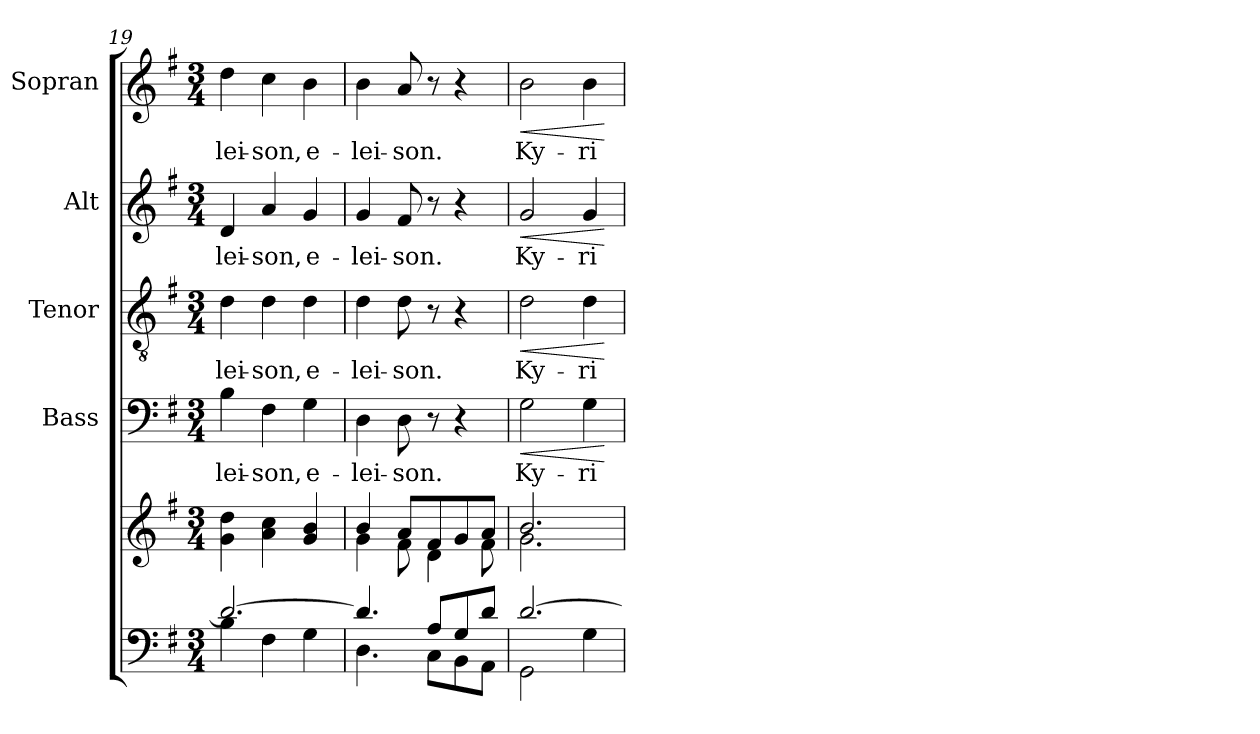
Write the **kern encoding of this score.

**kern	**kern	**kern	**text	**dynam	**kern	**text	**dynam	**kern	**text	**dynam	**kern	**text	**dynam
*part5	*part5	*part4	*part4	*part4	*part3	*part3	*part3	*part2	*part2	*part2	*part1	*part1	*part1
*staff6	*staff5	*staff4	*staff4	*staff4	*staff3	*staff3	*staff3	*staff2	*staff2	*staff2	*staff1	*staff1	*staff1
*	*	*I"Bass	*	*	*I"Tenor	*	*	*I"Alt	*	*	*I"Sopran	*	*
*	*	*I'B.	*	*	*I'T.	*	*	*I'A.	*	*	*I'S.	*	*
*clefF4	*clefG2	*clefF4	*	*	*clefGv2	*	*	*clefG2	*	*	*clefG2	*	*
*k[f#]	*k[f#]	*k[f#]	*	*	*k[f#]	*	*	*k[f#]	*	*	*k[f#]	*	*
*G:	*G:	*G:	*	*	*G:	*	*	*G:	*	*	*G:	*	*
*M3/4	*M3/4	*M3/4	*	*	*M3/4	*	*	*M3/4	*	*	*M3/4	*	*
=19	=19	=19	=19	=19	=19	=19	=19	=19	=19	=19	=19	=19	=19
*^	*	*	*	*	*	*	*	*	*	*	*	*	*
!	!	!	!	!LO:LY:b	!	!	!LO:LY:b	!	!	!LO:LY:b	!	!	!LO:LY:b	!
2.d/_	4B\	4g\ 4dd\	4B\	-lei-	.	4d\	-lei-	.	4d/	-lei-	.	4dd\	-lei-	.
!	!	!	!	!LO:LY:b	!	!	!LO:LY:b	!	!	!LO:LY:b	!	!	!LO:LY:b	!
.	4F#\	4a\ 4cc\	4F#\	-son,	.	4d\	-son,	.	4a/	-son,	.	4cc\	-son,	.
!	!	!	!	!LO:LY:b	!	!	!LO:LY:b	!	!	!LO:LY:b	!	!	!LO:LY:b	!
.	4G\	4g/ 4b/	4G\	e-	.	4d\	e-	.	4g/	e-	.	4b\	e-	.
=20	=20	=20	=20	=20	=20	=20	=20	=20	=20	=20	=20	=20	=20	=20
*	*	*^	*	*	*	*	*	*	*	*	*	*	*	*
!	!	!	!	!	!LO:LY:b	!	!	!LO:LY:b	!	!	!LO:LY:b	!	!	!LO:LY:b	!
4.d/]	4.D\	4b/	4g\	4D\	-lei-	.	4d\	-lei-	.	4g/	-lei-	.	4b\	-lei-	.
!	!	!	!	!	!LO:LY:b	!	!	!LO:LY:b	!	!	!LO:LY:b	!	!	!LO:LY:b	!
.	.	8a/L	8f#\	8D\	-son.	.	8d\	-son.	.	8f#/	-son.	.	8a/	-son.	.
8A/L	8C\L	8f#/	4d\	8r	.	.	8r	.	.	8r	.	.	8r	.	.
8G/	8BB\	8g/	.	4r	.	.	4r	.	.	4r	.	.	4r	.	.
8d/J	8AA\J	8a/J	8f#\	.	.	.	.	.	.	.	.	.	.	.	.
!!LO:LB:g=z
=21	=21	=21	=21	=21	=21	=21	=21	=21	=21	=21	=21	=21	=21	=21	=21
!	!	!	!	!	!LO:LY:b	!LO:HP:b	!	!LO:LY:b	!LO:HP:b	!	!LO:LY:b	!LO:HP:b	!	!LO:LY:b	!LO:HP:b
[>2.d/	2GG\	2.b/	2.g\	2G\	Ky-	<	2d\	Ky-	<	2g/	Ky-	<	2b\	Ky-	<
!	!	!	!	!	!LO:LY:b	!	!	!LO:LY:b	!	!	!LO:LY:b	!	!	!LO:LY:b	!
.	4G\	.	.	4G\	-ri-	.	4d\	-ri-	.	4g/	-ri-	.	4b\	-ri-	.
*v	*v	*	*	*	*	*	*	*	*	*	*	*	*	*	*
*	*v	*v	*	*	*	*	*	*	*	*	*	*	*	*
.	.	.	.	[	.	.	[	.	.	[	.	.	[
=	=	=	=	=	=	=	=	=	=	=	=	=	=
*-	*-	*-	*-	*-	*-	*-	*-	*-	*-	*-	*-	*-	*-
